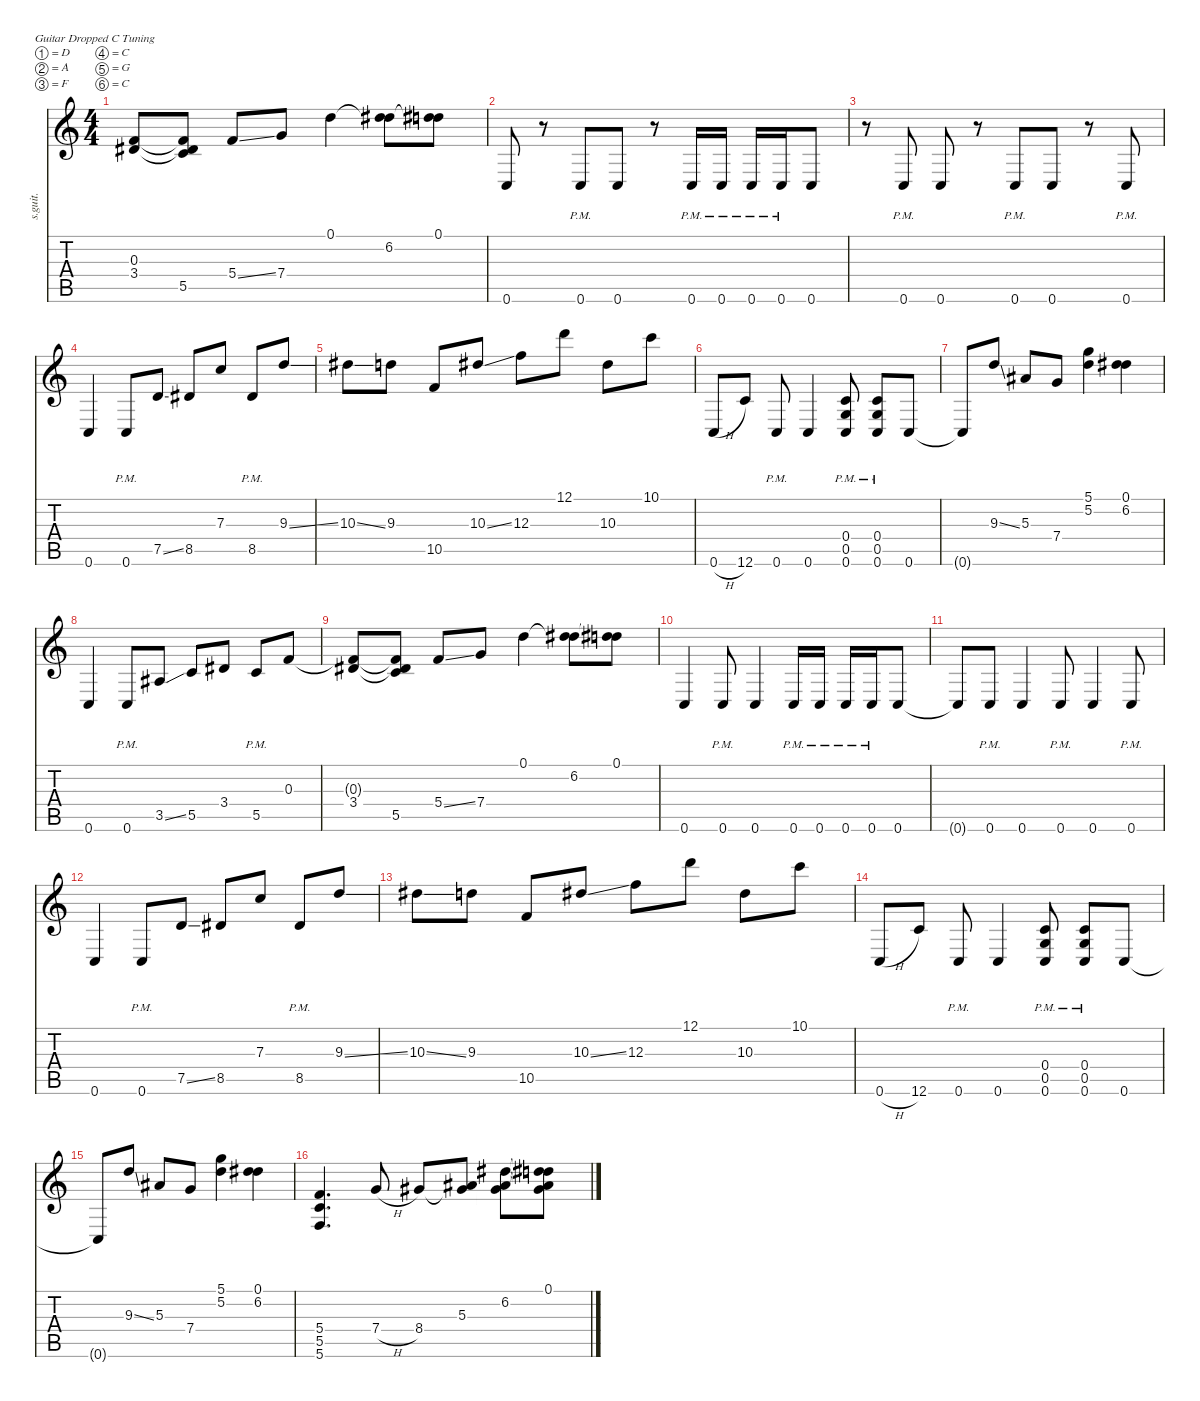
\defaultSystemsLayout 4
\hideDynamics
\bracketExtendMode nobrackets
\track ("Guitar1" "s.guit.") {instrument distortionguitar}
\staff {score tabs}
\tuning (D4 A3 F3 C3 G2 C2)
\ts (4 4)
\tempo (212 hide)
\clef g2
\ks c
(0.3{t} 3.4{acc #}).8{lyrics (0 "") lyrics (1 "") lyrics (2 "") lyrics (3 "") lyrics (4 "") dy f} (0.3{t} 3.4{t acc #} 5.5).8{lyrics (0 "") lyrics (1 "") lyrics (2 "") lyrics (3 "") lyrics (4 "")} 5.4{ss}.8{lyrics (0 "") lyrics (1 "") lyrics (2 "") lyrics (3 "") lyrics (4 "")} 7.4.8{lyrics (0 "") lyrics (1 "") lyrics (2 "") lyrics (3 "") lyrics (4 "")} 0.1.4{lyrics (0 "") lyrics (1 "") lyrics (2 "") lyrics (3 "") lyrics (4 "")} (0.1{t} 6.2{acc #}).8{lyrics (0 "") lyrics (1 "") lyrics (2 "") lyrics (3 "") lyrics (4 "")} (0.1 6.2{t acc #}).8{lyrics (0 "") lyrics (1 "") lyrics (2 "") lyrics (3 "") lyrics (4 "")} |
0.6.8{lyrics (0 "") lyrics (1 "") lyrics (2 "") lyrics (3 "") lyrics (4 "")} r.8 0.6{pm}.8{lyrics (0 "") lyrics (1 "") lyrics (2 "") lyrics (3 "") lyrics (4 "")} 0.6.8{lyrics (0 "") lyrics (1 "") lyrics (2 "") lyrics (3 "") lyrics (4 "")} r.8 0.6{pm}.16{lyrics (0 "") lyrics (1 "") lyrics (2 "") lyrics (3 "") lyrics (4 "")} 0.6{pm}.16{lyrics (0 "") lyrics (1 "") lyrics (2 "") lyrics (3 "") lyrics (4 "")} 0.6{pm}.16{lyrics (0 "") lyrics (1 "") lyrics (2 "") lyrics (3 "") lyrics (4 "")} 0.6{pm}.16{lyrics (0 "") lyrics (1 "") lyrics (2 "") lyrics (3 "") lyrics (4 "")} 0.6.8{lyrics (0 "") lyrics (1 "") lyrics (2 "") lyrics (3 "") lyrics (4 "")} |
r.8 0.6{pm}.8{lyrics (0 "") lyrics (1 "") lyrics (2 "") lyrics (3 "") lyrics (4 "")} 0.6.8{lyrics (0 "") lyrics (1 "") lyrics (2 "") lyrics (3 "") lyrics (4 "")} r.8 0.6{pm}.8{lyrics (0 "") lyrics (1 "") lyrics (2 "") lyrics (3 "") lyrics (4 "")} 0.6.8{lyrics (0 "") lyrics (1 "") lyrics (2 "") lyrics (3 "") lyrics (4 "")} r.8 0.6{pm}.8{lyrics (0 "") lyrics (1 "") lyrics (2 "") lyrics (3 "") lyrics (4 "")} |
0.6.4{lyrics (0 "") lyrics (1 "") lyrics (2 "") lyrics (3 "") lyrics (4 "")} 0.6{pm}.8{lyrics (0 "") lyrics (1 "") lyrics (2 "") lyrics (3 "") lyrics (4 "")} 7.5{ss}.8{lyrics (0 "") lyrics (1 "") lyrics (2 "") lyrics (3 "") lyrics (4 "")} 8.5{acc #}.8{lyrics (0 "") lyrics (1 "") lyrics (2 "") lyrics (3 "") lyrics (4 "")} 7.3.8{lyrics (0 "") lyrics (1 "") lyrics (2 "") lyrics (3 "") lyrics (4 "")} 8.5{pm acc #}.8{lyrics (0 "") lyrics (1 "") lyrics (2 "") lyrics (3 "") lyrics (4 "")} 9.3{ss}.8{lyrics (0 "") lyrics (1 "") lyrics (2 "") lyrics (3 "") lyrics (4 "")} |
10.3{ss acc #}.8{lyrics (0 "") lyrics (1 "") lyrics (2 "") lyrics (3 "") lyrics (4 "")} 9.3.8{lyrics (0 "") lyrics (1 "") lyrics (2 "") lyrics (3 "") lyrics (4 "")} 10.5.8{lyrics (0 "") lyrics (1 "") lyrics (2 "") lyrics (3 "") lyrics (4 "")} 10.3{ss acc #}.8{lyrics (0 "") lyrics (1 "") lyrics (2 "") lyrics (3 "") lyrics (4 "")} 12.3.8{lyrics (0 "") lyrics (1 "") lyrics (2 "") lyrics (3 "") lyrics (4 "")} 12.1.8{lyrics (0 "") lyrics (1 "") lyrics (2 "") lyrics (3 "") lyrics (4 "")} 10.3{acc #}.8{lyrics (0 "") lyrics (1 "") lyrics (2 "") lyrics (3 "") lyrics (4 "")} 10.1.8{lyrics (0 "") lyrics (1 "") lyrics (2 "") lyrics (3 "") lyrics (4 "")} |
0.6{h}.8{lyrics (0 "") lyrics (1 "") lyrics (2 "") lyrics (3 "") lyrics (4 "")} 12.6.8{lyrics (0 "") lyrics (1 "") lyrics (2 "") lyrics (3 "") lyrics (4 "")} 0.6{pm}.8{lyrics (0 "") lyrics (1 "") lyrics (2 "") lyrics (3 "") lyrics (4 "")} 0.6.4{lyrics (0 "") lyrics (1 "") lyrics (2 "") lyrics (3 "") lyrics (4 "")} (0.4{pm} 0.5{pm} 0.6{pm}).8{lyrics (0 "") lyrics (1 "") lyrics (2 "") lyrics (3 "") lyrics (4 "")} (0.4{pm} 0.5{pm} 0.6{pm}).8{lyrics (0 "") lyrics (1 "") lyrics (2 "") lyrics (3 "") lyrics (4 "")} 0.6.8{lyrics (0 "") lyrics (1 "") lyrics (2 "") lyrics (3 "") lyrics (4 "")} |
0.6{t}.8{lyrics (0 "") lyrics (1 "") lyrics (2 "") lyrics (3 "") lyrics (4 "")} 9.3{ss}.8{lyrics (0 "") lyrics (1 "") lyrics (2 "") lyrics (3 "") lyrics (4 "")} 5.3{acc #}.8{lyrics (0 "") lyrics (1 "") lyrics (2 "") lyrics (3 "") lyrics (4 "")} 7.4.8{lyrics (0 "") lyrics (1 "") lyrics (2 "") lyrics (3 "") lyrics (4 "")} (5.1 5.2).4{lyrics (0 "") lyrics (1 "") lyrics (2 "") lyrics (3 "") lyrics (4 "")} (0.1 6.2{acc #}).4{lyrics (0 "") lyrics (1 "") lyrics (2 "") lyrics (3 "") lyrics (4 "")} |
0.6.4{lyrics (0 "") lyrics (1 "") lyrics (2 "") lyrics (3 "") lyrics (4 "")} 0.6{pm}.8{lyrics (0 "") lyrics (1 "") lyrics (2 "") lyrics (3 "") lyrics (4 "")} 3.5{ss acc #}.8{lyrics (0 "") lyrics (1 "") lyrics (2 "") lyrics (3 "") lyrics (4 "")} 5.5.8{lyrics (0 "") lyrics (1 "") lyrics (2 "") lyrics (3 "") lyrics (4 "")} 3.4{acc #}.8{lyrics (0 "") lyrics (1 "") lyrics (2 "") lyrics (3 "") lyrics (4 "")} 5.5{pm}.8{lyrics (0 "") lyrics (1 "") lyrics (2 "") lyrics (3 "") lyrics (4 "")} 0.3.8{lyrics (0 "") lyrics (1 "") lyrics (2 "") lyrics (3 "") lyrics (4 "")} |
(0.3{t} 3.4{acc #}).8{lyrics (0 "") lyrics (1 "") lyrics (2 "") lyrics (3 "") lyrics (4 "")} (0.3{t} 3.4{t acc #} 5.5).8{lyrics (0 "") lyrics (1 "") lyrics (2 "") lyrics (3 "") lyrics (4 "")} 5.4{ss}.8{lyrics (0 "") lyrics (1 "") lyrics (2 "") lyrics (3 "") lyrics (4 "")} 7.4.8{lyrics (0 "") lyrics (1 "") lyrics (2 "") lyrics (3 "") lyrics (4 "")} 0.1.4{lyrics (0 "") lyrics (1 "") lyrics (2 "") lyrics (3 "") lyrics (4 "")} (0.1{t} 6.2{acc #}).8{lyrics (0 "") lyrics (1 "") lyrics (2 "") lyrics (3 "") lyrics (4 "")} (0.1 6.2{t acc #}).8{lyrics (0 "") lyrics (1 "") lyrics (2 "") lyrics (3 "") lyrics (4 "")} |
0.6.4{lyrics (0 "") lyrics (1 "") lyrics (2 "") lyrics (3 "") lyrics (4 "")} 0.6{pm}.8{lyrics (0 "") lyrics (1 "") lyrics (2 "") lyrics (3 "") lyrics (4 "")} 0.6.4{lyrics (0 "") lyrics (1 "") lyrics (2 "") lyrics (3 "") lyrics (4 "")} 0.6{pm}.16{lyrics (0 "") lyrics (1 "") lyrics (2 "") lyrics (3 "") lyrics (4 "")} 0.6{pm}.16{lyrics (0 "") lyrics (1 "") lyrics (2 "") lyrics (3 "") lyrics (4 "")} 0.6{pm}.16{lyrics (0 "") lyrics (1 "") lyrics (2 "") lyrics (3 "") lyrics (4 "")} 0.6{pm}.16{lyrics (0 "") lyrics (1 "") lyrics (2 "") lyrics (3 "") lyrics (4 "")} 0.6.8{lyrics (0 "") lyrics (1 "") lyrics (2 "") lyrics (3 "") lyrics (4 "")} |
0.6{t}.8{lyrics (0 "") lyrics (1 "") lyrics (2 "") lyrics (3 "") lyrics (4 "")} 0.6{pm}.8{lyrics (0 "") lyrics (1 "") lyrics (2 "") lyrics (3 "") lyrics (4 "")} 0.6.4{lyrics (0 "") lyrics (1 "") lyrics (2 "") lyrics (3 "") lyrics (4 "")} 0.6{pm}.8{lyrics (0 "") lyrics (1 "") lyrics (2 "") lyrics (3 "") lyrics (4 "")} 0.6.4{lyrics (0 "") lyrics (1 "") lyrics (2 "") lyrics (3 "") lyrics (4 "")} 0.6{pm}.8{lyrics (0 "") lyrics (1 "") lyrics (2 "") lyrics (3 "") lyrics (4 "")} |
0.6.4{lyrics (0 "") lyrics (1 "") lyrics (2 "") lyrics (3 "") lyrics (4 "")} 0.6{pm}.8{lyrics (0 "") lyrics (1 "") lyrics (2 "") lyrics (3 "") lyrics (4 "")} 7.5{ss}.8{lyrics (0 "") lyrics (1 "") lyrics (2 "") lyrics (3 "") lyrics (4 "")} 8.5{acc #}.8{lyrics (0 "") lyrics (1 "") lyrics (2 "") lyrics (3 "") lyrics (4 "")} 7.3.8{lyrics (0 "") lyrics (1 "") lyrics (2 "") lyrics (3 "") lyrics (4 "")} 8.5{pm acc #}.8{lyrics (0 "") lyrics (1 "") lyrics (2 "") lyrics (3 "") lyrics (4 "")} 9.3{ss}.8{lyrics (0 "") lyrics (1 "") lyrics (2 "") lyrics (3 "") lyrics (4 "")} |
10.3{ss acc #}.8{lyrics (0 "") lyrics (1 "") lyrics (2 "") lyrics (3 "") lyrics (4 "")} 9.3.8{lyrics (0 "") lyrics (1 "") lyrics (2 "") lyrics (3 "") lyrics (4 "")} 10.5.8{lyrics (0 "") lyrics (1 "") lyrics (2 "") lyrics (3 "") lyrics (4 "")} 10.3{ss acc #}.8{lyrics (0 "") lyrics (1 "") lyrics (2 "") lyrics (3 "") lyrics (4 "")} 12.3.8{lyrics (0 "") lyrics (1 "") lyrics (2 "") lyrics (3 "") lyrics (4 "")} 12.1.8{lyrics (0 "") lyrics (1 "") lyrics (2 "") lyrics (3 "") lyrics (4 "")} 10.3{acc #}.8{lyrics (0 "") lyrics (1 "") lyrics (2 "") lyrics (3 "") lyrics (4 "")} 10.1.8{lyrics (0 "") lyrics (1 "") lyrics (2 "") lyrics (3 "") lyrics (4 "")} |
0.6{h}.8{lyrics (0 "") lyrics (1 "") lyrics (2 "") lyrics (3 "") lyrics (4 "")} 12.6.8{lyrics (0 "") lyrics (1 "") lyrics (2 "") lyrics (3 "") lyrics (4 "")} 0.6{pm}.8{lyrics (0 "") lyrics (1 "") lyrics (2 "") lyrics (3 "") lyrics (4 "")} 0.6.4{lyrics (0 "") lyrics (1 "") lyrics (2 "") lyrics (3 "") lyrics (4 "")} (0.4{pm} 0.5{pm} 0.6{pm}).8{lyrics (0 "") lyrics (1 "") lyrics (2 "") lyrics (3 "") lyrics (4 "")} (0.4{pm} 0.5{pm} 0.6{pm}).8{lyrics (0 "") lyrics (1 "") lyrics (2 "") lyrics (3 "") lyrics (4 "")} 0.6.8{lyrics (0 "") lyrics (1 "") lyrics (2 "") lyrics (3 "") lyrics (4 "")} |
0.6{t}.8{lyrics (0 "") lyrics (1 "") lyrics (2 "") lyrics (3 "") lyrics (4 "")} 9.3{ss}.8{lyrics (0 "") lyrics (1 "") lyrics (2 "") lyrics (3 "") lyrics (4 "")} 5.3{acc #}.8{lyrics (0 "") lyrics (1 "") lyrics (2 "") lyrics (3 "") lyrics (4 "")} 7.4.8{lyrics (0 "") lyrics (1 "") lyrics (2 "") lyrics (3 "") lyrics (4 "")} (5.1 5.2).4{lyrics (0 "") lyrics (1 "") lyrics (2 "") lyrics (3 "") lyrics (4 "")} (0.1 6.2{acc #}).4{lyrics (0 "") lyrics (1 "") lyrics (2 "") lyrics (3 "") lyrics (4 "")} |
(5.4 5.5 5.6).4{d lyrics (0 "") lyrics (1 "") lyrics (2 "") lyrics (3 "") lyrics (4 "")} 7.4{h}.8{lyrics (0 "") lyrics (1 "") lyrics (2 "") lyrics (3 "") lyrics (4 "")} 8.4{acc #}.8{lyrics (0 "") lyrics (1 "") lyrics (2 "") lyrics (3 "") lyrics (4 "")} (5.3{acc #} 8.4{t acc #}).8{lyrics (0 "") lyrics (1 "") lyrics (2 "") lyrics (3 "") lyrics (4 "")} (6.2{acc #} 5.3{t acc #} 8.4{t acc #}).8{lyrics (0 "") lyrics (1 "") lyrics (2 "") lyrics (3 "") lyrics (4 "")} (0.1 6.2{t acc #} 5.3{t acc #} 8.4{t acc #}).8{lyrics (0 "") lyrics (1 "") lyrics (2 "") lyrics (3 "") lyrics (4 "")}
